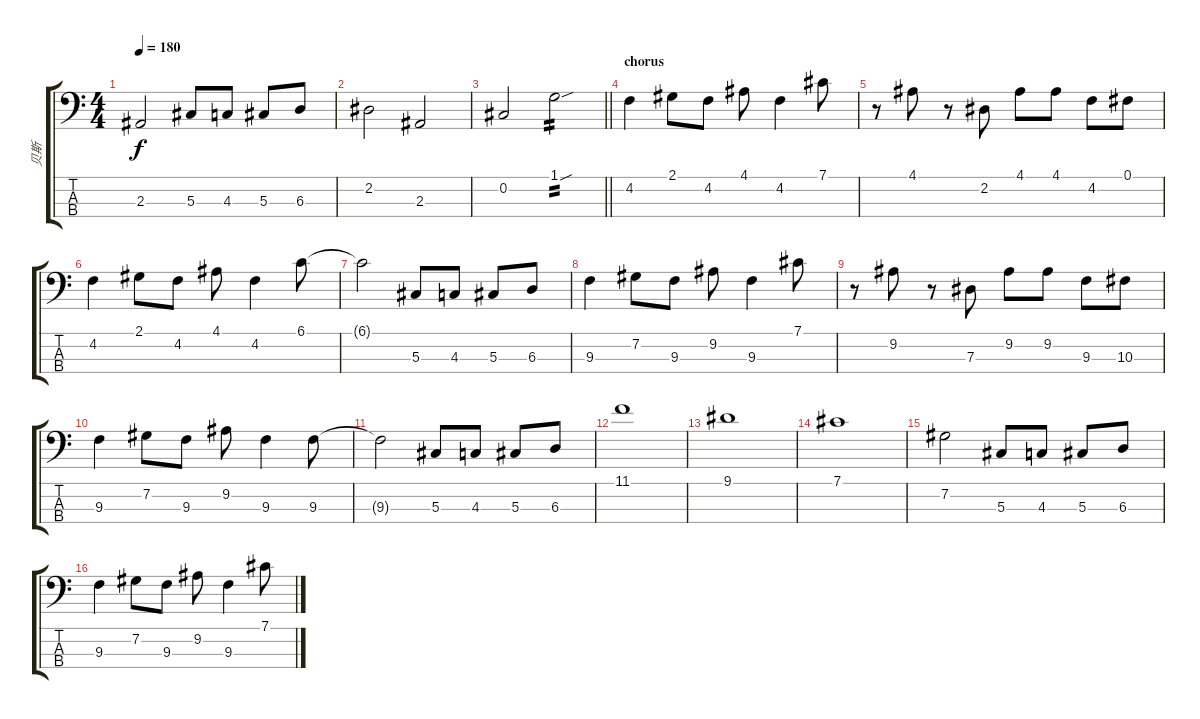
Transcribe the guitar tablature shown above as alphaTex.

\track ("贝斯" "贝斯") {instrument electricbassfinger}
\staff {score tabs}
\tuning (Gb2 Db2 Ab1 Eb1) {hide}
\ts (4 4)
\tempo 180
\clef f4
\ks c
2.3.2{dy f} 5.3.8 4.3.8 5.3.8 6.3.8 |
2.2.2 2.3.2 |
\barLineRight lightlight
0.2.2 1.1{sou}.2{tp 2} |
\section ("" "chorus")
4.2.4 2.1.8 4.2.8 4.1.8 4.2.4 7.1.8 |
r.8 4.1.8 r.8 2.2.8 4.1.8 4.1.8 4.2.8 0.1.8 |
4.2.4 2.1.8 4.2.8 4.1.8 4.2.4 6.1.8 |
6.1{t}.2 5.3.8 4.3.8 5.3.8 6.3.8 |
9.3.4 7.2.8 9.3.8 9.2.8 9.3.4 7.1.8 |
r.8 9.2.8 r.8 7.3.8 9.2.8 9.2.8 9.3.8 10.3.8 |
9.3.4 7.2.8 9.3.8 9.2.8 9.3.4 9.3.8 |
9.3{t}.2 5.3.8 4.3.8 5.3.8 6.3.8 |
11.1.1 |
9.1.1 |
7.1.1 |
7.2.2 5.3.8 4.3.8 5.3.8 6.3.8 |
9.3.4 7.2.8 9.3.8 9.2.8 9.3.4 7.1.8
